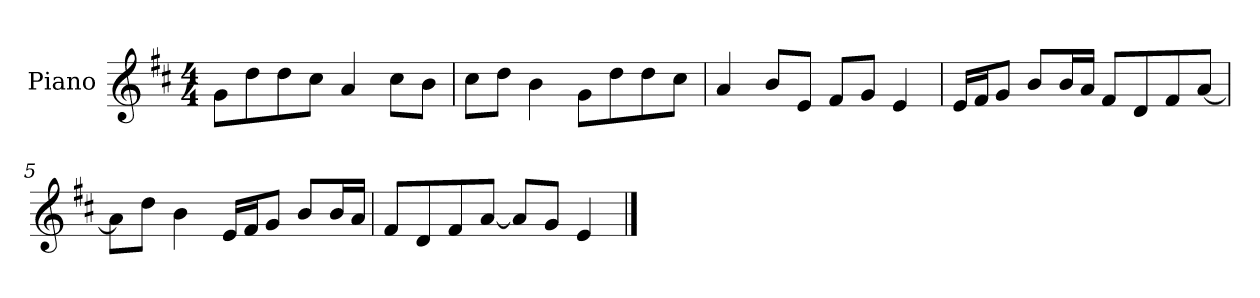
**kern
*part1
*staff1
*I"Piano
*I'P-no
*clefG2
*k[f#c#]
*M4/4
*MM90
=1
8g\L
8dd\
8dd\
8cc#\J
4a/
8cc#\L
8b\J
=2
8cc#\L
8dd\J
4b\
8g\L
8dd\
8dd\
8cc#\J
=3
4a/
8b/L
8e/J
8f#/L
8g/J
4e/
=4
16e/LL
16f#/J
8g/J
8b/L
16b/L
16a/JJ
8f#/L
8d/
8f#/
[8a/J
=5
8a\L]
8dd\J
4b\
16e/LL
16f#/J
8g/J
8b/L
16b/L
16a/JJ
!!LO:LB:g=z
=6
8f#/L
8d/
8f#/
[8a/J
8a/L]
8g/J
4e/
==
*-
